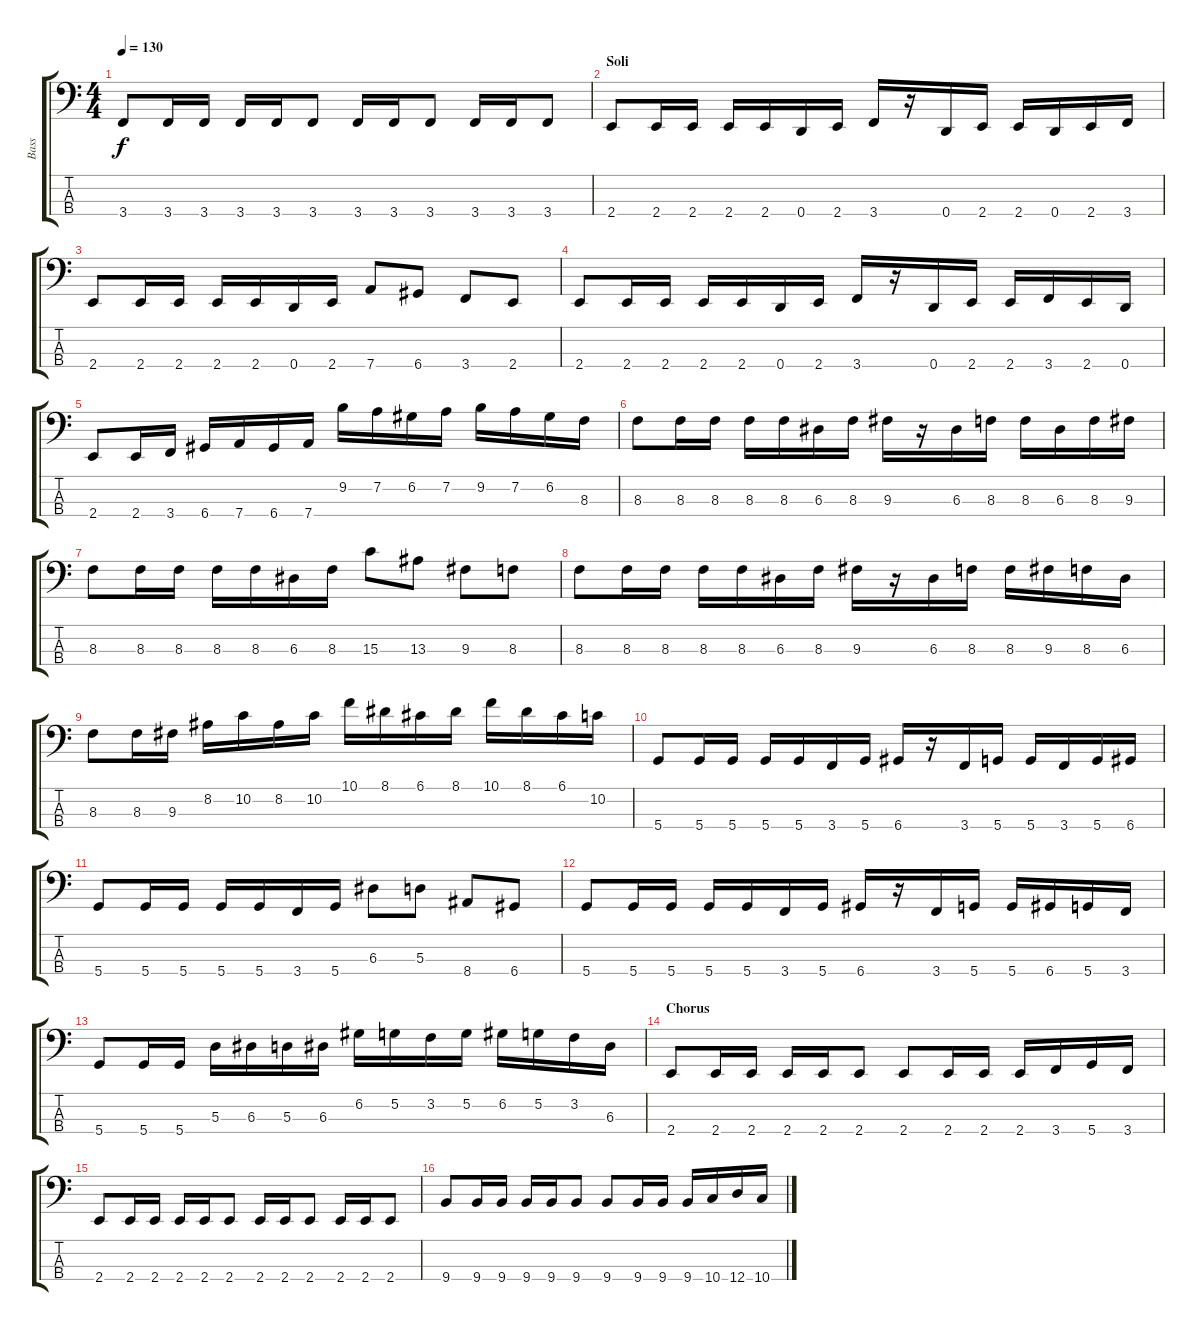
\track ("Bass" "Bass") {instrument electricbassfinger}
\staff {score tabs}
\tuning (G2 D2 A1 D1) {hide}
\ts (4 4)
\tempo 130
\clef f4
\ks c
3.4.8{dy f} 3.4.16 3.4.16 3.4.16 3.4.16 3.4.8 3.4.16 3.4.16 3.4.8 3.4.16 3.4.16 3.4.8 |
\section ("" "Soli")
2.4.8 2.4.16 2.4.16 2.4.16 2.4.16 0.4.16 2.4.16 3.4.16 r.16 0.4.16 2.4.16 2.4.16 0.4.16 2.4.16 3.4.16 |
2.4.8 2.4.16 2.4.16 2.4.16 2.4.16 0.4.16 2.4.16 7.4.8 6.4.8 3.4.8 2.4.8 |
2.4.8 2.4.16 2.4.16 2.4.16 2.4.16 0.4.16 2.4.16 3.4.16 r.16 0.4.16 2.4.16 2.4.16 3.4.16 2.4.16 0.4.16 |
2.4.8 2.4.16 3.4.16 6.4.16 7.4.16 6.4.16 7.4.16 9.2.16 7.2.16 6.2.16 7.2.16 9.2.16 7.2.16 6.2.16 8.3.16 |
\section ("" "")
8.3.8 8.3.16 8.3.16 8.3.16 8.3.16 6.3.16 8.3.16 9.3.16 r.16 6.3.16 8.3.16 8.3.16 6.3.16 8.3.16 9.3.16 |
8.3.8 8.3.16 8.3.16 8.3.16 8.3.16 6.3.16 8.3.16 15.3.8 13.3.8 9.3.8 8.3.8 |
8.3.8 8.3.16 8.3.16 8.3.16 8.3.16 6.3.16 8.3.16 9.3.16 r.16 6.3.16 8.3.16 8.3.16 9.3.16 8.3.16 6.3.16 |
8.3.8 8.3.16 9.3.16 8.2.16 10.2.16 8.2.16 10.2.16 10.1.16 8.1.16 6.1.16 8.1.16 10.1.16 8.1.16 6.1.16 10.2.16 |
\section ("" "")
5.4.8 5.4.16 5.4.16 5.4.16 5.4.16 3.4.16 5.4.16 6.4.16 r.16 3.4.16 5.4.16 5.4.16 3.4.16 5.4.16 6.4.16 |
5.4.8 5.4.16 5.4.16 5.4.16 5.4.16 3.4.16 5.4.16 6.3.8 5.3.8 8.4.8 6.4.8 |
5.4.8 5.4.16 5.4.16 5.4.16 5.4.16 3.4.16 5.4.16 6.4.16 r.16 3.4.16 5.4.16 5.4.16 6.4.16 5.4.16 3.4.16 |
5.4.8 5.4.16 5.4.16 5.3.16 6.3.16 5.3.16 6.3.16 6.2.16 5.2.16 3.2.16 5.2.16 6.2.16 5.2.16 3.2.16 6.3.16 |
\section ("" "Chorus")
2.4.8 2.4.16 2.4.16 2.4.16 2.4.16 2.4.8 2.4.8 2.4.16 2.4.16 2.4.16 3.4.16 5.4.16 3.4.16 |
2.4.8 2.4.16 2.4.16 2.4.16 2.4.16 2.4.8 2.4.16 2.4.16 2.4.8 2.4.16 2.4.16 2.4.8 |
9.4.8 9.4.16 9.4.16 9.4.16 9.4.16 9.4.8 9.4.8 9.4.16 9.4.16 9.4.16 10.4.16 12.4.16 10.4.16
